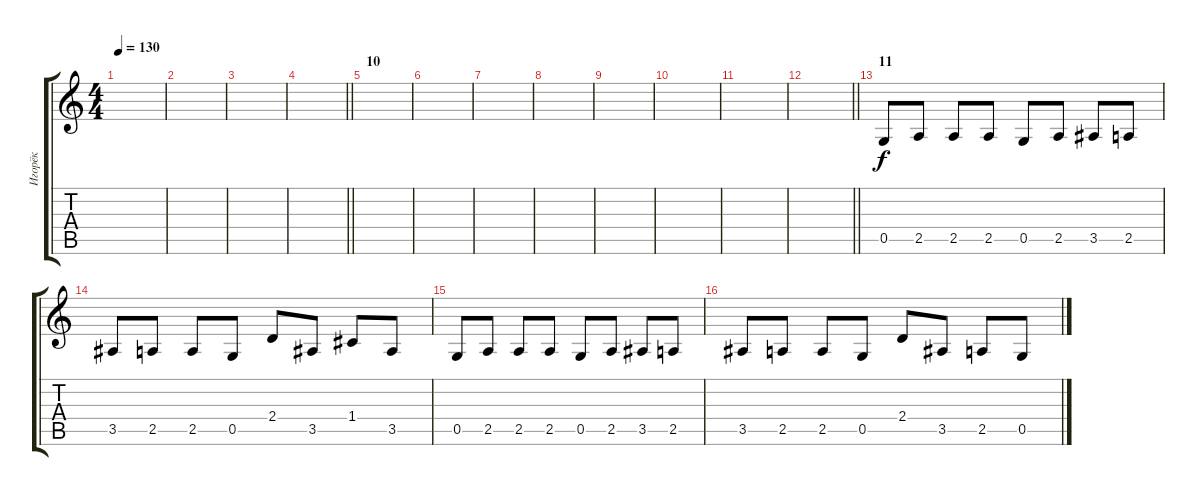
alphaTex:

\track ("Игорёк" "Игорёк") {instrument acousticbass}
\staff {score tabs}
\tuning (D4 A3 F3 C3 G2 C2) {hide}
\ts (4 4)
\tempo 130
\clef g2
\ks c
|
|
|
\barLineRight lightlight
|
\section ("" "10")
|
|
|
|
|
|
|
\barLineRight lightlight
|
\section ("" "11")
0.5.8 2.5.8 2.5.8 2.5.8 0.5.8 2.5.8 3.5.8 2.5.8 |
3.5.8 2.5.8 2.5.8 0.5.8 2.4.8 3.5.8 1.4.8 3.5.8 |
0.5.8 2.5.8 2.5.8 2.5.8 0.5.8 2.5.8 3.5.8 2.5.8 |
3.5.8 2.5.8 2.5.8 0.5.8 2.4.8 3.5.8 2.5.8 0.5.8
